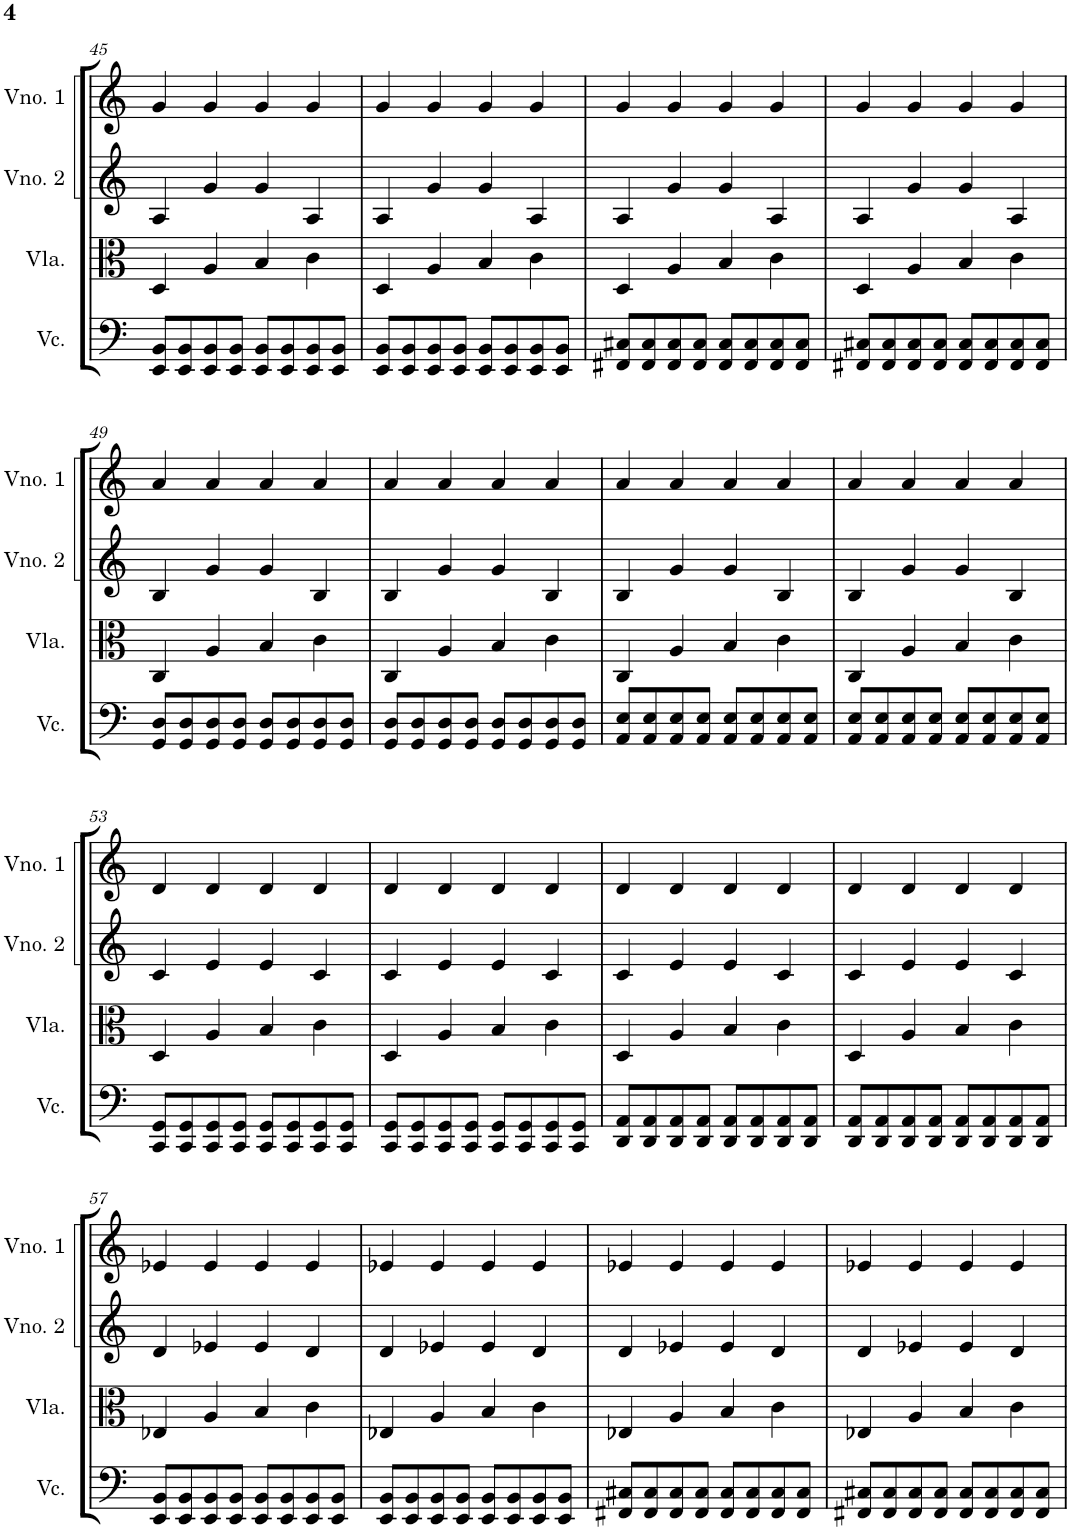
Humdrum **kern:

**kern	**kern	**kern	**kern
*part4	*part3	*part2	*part1
*staff4	*staff3	*staff2	*staff1
*I"Violoncelo	*I"Viola	*I"Violino 2	*I"Violino 1
*I'Vc.	*I'Vla.	*I'Vno. 2	*I'Vno. 1
!!LO:PB:g=z
*clefF4	*clefC3	*clefG2	*clefG2
*k[]	*k[]	*k[]	*k[]
*M4/4	*M4/4	*M4/4	*M4/4
=45	=45	=45	=45
8EE/ 8BB/L	4D/	4A/	4g/
8EE/ 8BB/	.	.	.
8EE/ 8BB/	4A/	4g/	4g/
8EE/ 8BB/J	.	.	.
8EE/ 8BB/L	4B/	4g/	4g/
8EE/ 8BB/	.	.	.
8EE/ 8BB/	4c\	4A/	4g/
8EE/ 8BB/J	.	.	.
=46	=46	=46	=46
8EE/ 8BB/L	4D/	4A/	4g/
8EE/ 8BB/	.	.	.
8EE/ 8BB/	4A/	4g/	4g/
8EE/ 8BB/J	.	.	.
8EE/ 8BB/L	4B/	4g/	4g/
8EE/ 8BB/	.	.	.
8EE/ 8BB/	4c\	4A/	4g/
8EE/ 8BB/J	.	.	.
=47	=47	=47	=47
8FF#X/ 8C#X/L	4D/	4A/	4g/
8FF#/ 8C#/	.	.	.
8FF#/ 8C#/	4A/	4g/	4g/
8FF#/ 8C#/J	.	.	.
8FF#/ 8C#/L	4B/	4g/	4g/
8FF#/ 8C#/	.	.	.
8FF#/ 8C#/	4c\	4A/	4g/
8FF#/ 8C#/J	.	.	.
=48	=48	=48	=48
8FF#X/ 8C#X/L	4D/	4A/	4g/
8FF#/ 8C#/	.	.	.
8FF#/ 8C#/	4A/	4g/	4g/
8FF#/ 8C#/J	.	.	.
8FF#/ 8C#/L	4B/	4g/	4g/
8FF#/ 8C#/	.	.	.
8FF#/ 8C#/	4c\	4A/	4g/
8FF#/ 8C#/J	.	.	.
!!LO:LB:g=z
=49	=49	=49	=49
8GG/ 8D/L	4C/	4B/	4a/
8GG/ 8D/	.	.	.
8GG/ 8D/	4A/	4g/	4a/
8GG/ 8D/J	.	.	.
8GG/ 8D/L	4B/	4g/	4a/
8GG/ 8D/	.	.	.
8GG/ 8D/	4c\	4B/	4a/
8GG/ 8D/J	.	.	.
=50	=50	=50	=50
8GG/ 8D/L	4C/	4B/	4a/
8GG/ 8D/	.	.	.
8GG/ 8D/	4A/	4g/	4a/
8GG/ 8D/J	.	.	.
8GG/ 8D/L	4B/	4g/	4a/
8GG/ 8D/	.	.	.
8GG/ 8D/	4c\	4B/	4a/
8GG/ 8D/J	.	.	.
=51	=51	=51	=51
8AA/ 8E/L	4C/	4B/	4a/
8AA/ 8E/	.	.	.
8AA/ 8E/	4A/	4g/	4a/
8AA/ 8E/J	.	.	.
8AA/ 8E/L	4B/	4g/	4a/
8AA/ 8E/	.	.	.
8AA/ 8E/	4c\	4B/	4a/
8AA/ 8E/J	.	.	.
=52	=52	=52	=52
8AA/ 8E/L	4C/	4B/	4a/
8AA/ 8E/	.	.	.
8AA/ 8E/	4A/	4g/	4a/
8AA/ 8E/J	.	.	.
8AA/ 8E/L	4B/	4g/	4a/
8AA/ 8E/	.	.	.
8AA/ 8E/	4c\	4B/	4a/
8AA/ 8E/J	.	.	.
!!LO:LB:g=z
=53	=53	=53	=53
8CC/ 8GG/L	4D/	4c/	4d/
8CC/ 8GG/	.	.	.
8CC/ 8GG/	4A/	4e/	4d/
8CC/ 8GG/J	.	.	.
8CC/ 8GG/L	4B/	4e/	4d/
8CC/ 8GG/	.	.	.
8CC/ 8GG/	4c\	4c/	4d/
8CC/ 8GG/J	.	.	.
=54	=54	=54	=54
8CC/ 8GG/L	4D/	4c/	4d/
8CC/ 8GG/	.	.	.
8CC/ 8GG/	4A/	4e/	4d/
8CC/ 8GG/J	.	.	.
8CC/ 8GG/L	4B/	4e/	4d/
8CC/ 8GG/	.	.	.
8CC/ 8GG/	4c\	4c/	4d/
8CC/ 8GG/J	.	.	.
=55	=55	=55	=55
8DD/ 8AA/L	4D/	4c/	4d/
8DD/ 8AA/	.	.	.
8DD/ 8AA/	4A/	4e/	4d/
8DD/ 8AA/J	.	.	.
8DD/ 8AA/L	4B/	4e/	4d/
8DD/ 8AA/	.	.	.
8DD/ 8AA/	4c\	4c/	4d/
8DD/ 8AA/J	.	.	.
=56	=56	=56	=56
8DD/ 8AA/L	4D/	4c/	4d/
8DD/ 8AA/	.	.	.
8DD/ 8AA/	4A/	4e/	4d/
8DD/ 8AA/J	.	.	.
8DD/ 8AA/L	4B/	4e/	4d/
8DD/ 8AA/	.	.	.
8DD/ 8AA/	4c\	4c/	4d/
8DD/ 8AA/J	.	.	.
!!LO:LB:g=z
=57	=57	=57	=57
8EE/ 8BB/L	4E-X/	4d/	4e-X/
8EE/ 8BB/	.	.	.
8EE/ 8BB/	4A/	4e-X/	4e-/
8EE/ 8BB/J	.	.	.
8EE/ 8BB/L	4B/	4e-/	4e-/
8EE/ 8BB/	.	.	.
8EE/ 8BB/	4c\	4d/	4e-/
8EE/ 8BB/J	.	.	.
=58	=58	=58	=58
8EE/ 8BB/L	4E-X/	4d/	4e-X/
8EE/ 8BB/	.	.	.
8EE/ 8BB/	4A/	4e-X/	4e-/
8EE/ 8BB/J	.	.	.
8EE/ 8BB/L	4B/	4e-/	4e-/
8EE/ 8BB/	.	.	.
8EE/ 8BB/	4c\	4d/	4e-/
8EE/ 8BB/J	.	.	.
=59	=59	=59	=59
8FF#X/ 8C#X/L	4E-X/	4d/	4e-X/
8FF#/ 8C#/	.	.	.
8FF#/ 8C#/	4A/	4e-X/	4e-/
8FF#/ 8C#/J	.	.	.
8FF#/ 8C#/L	4B/	4e-/	4e-/
8FF#/ 8C#/	.	.	.
8FF#/ 8C#/	4c\	4d/	4e-/
8FF#/ 8C#/J	.	.	.
=60	=60	=60	=60
8FF#X/ 8C#X/L	4E-X/	4d/	4e-X/
8FF#/ 8C#/	.	.	.
8FF#/ 8C#/	4A/	4e-X/	4e-/
8FF#/ 8C#/J	.	.	.
8FF#/ 8C#/L	4B/	4e-/	4e-/
8FF#/ 8C#/	.	.	.
8FF#/ 8C#/	4c\	4d/	4e-/
8FF#/ 8C#/J	.	.	.
=	=	=	=
*-	*-	*-	*-
